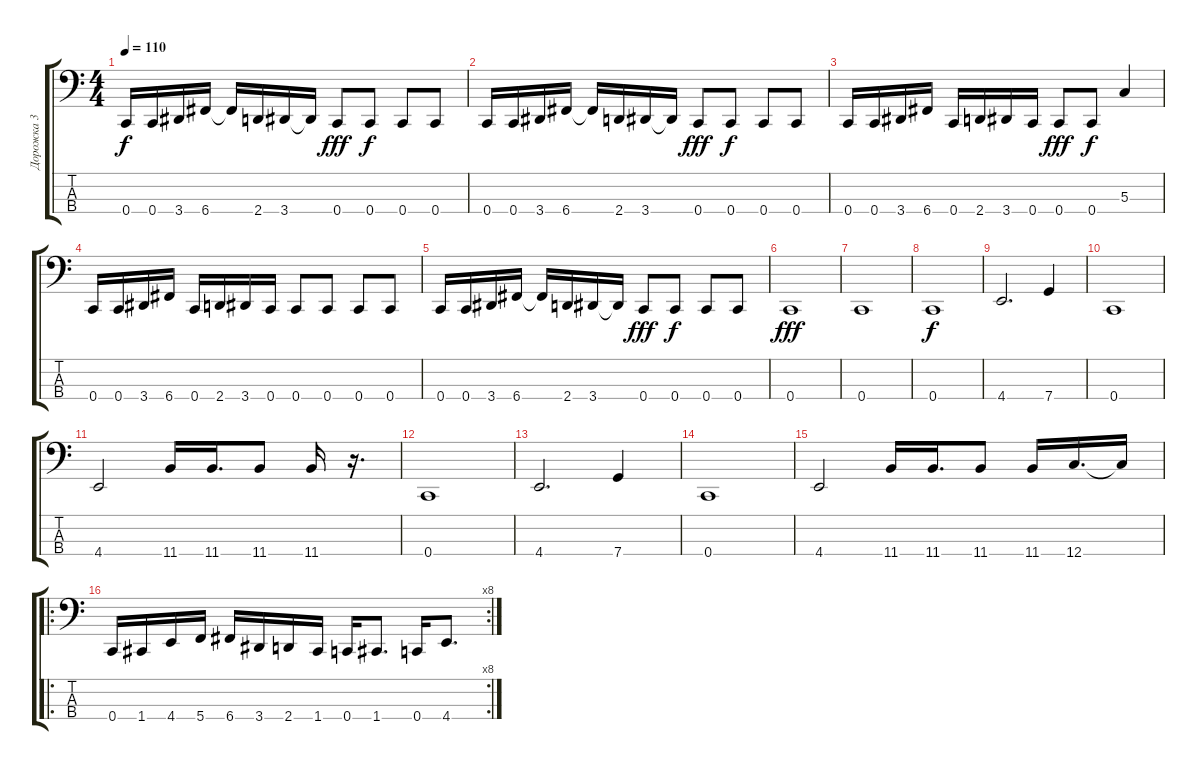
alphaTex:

\track ("Дорожка 3" "Дорожка 3") {instrument electricbassfinger}
\staff {score tabs}
\tuning (F2 C2 G1 C1) {hide}
\ts (4 4)
\tempo 110
\clef f4
\ks c
0.4.16{dy f} 0.4.16 3.4.16 6.4.16 6.4{t}.16 2.4.16 3.4.16 3.4{t}.16 0.4.8{dy fff} 0.4.8{dy f} 0.4.8 0.4.8 |
0.4.16 0.4.16 3.4.16 6.4.16 6.4{t}.16 2.4.16 3.4.16 3.4{t}.16 0.4.8{dy fff} 0.4.8{dy f} 0.4.8 0.4.8 |
0.4.16 0.4.16 3.4.16 6.4.16 0.4.16 2.4.16 3.4.16 0.4.16 0.4.8{dy fff} 0.4.8{dy f} 5.3.4 |
0.4.16 0.4.16 3.4.16 6.4.16 0.4.16 2.4.16 3.4.16 0.4.16 0.4.8 0.4.8 0.4.8 0.4.8 |
0.4.16 0.4.16 3.4.16 6.4.16 6.4{t}.16 2.4.16 3.4.16 3.4{t}.16 0.4.8{dy fff} 0.4.8{dy f} 0.4.8 0.4.8 |
0.4.1{dy fff} |
0.4.1 |
0.4.1{dy f} |
4.4.2{d} 7.4.4 |
0.4.1 |
4.4.2 11.4.16 11.4.16{d} 11.4.8 11.4.16 r.16{d} |
0.4.1 |
4.4.2{d} 7.4.4 |
0.4.1 |
4.4.2 11.4.16 11.4.16{d} 11.4.8 11.4.16 12.4.16{d} 12.4{t}.16 |
\ro
\rc 8
0.4.16 1.4.16 4.4.16 5.4.16 6.4.16 3.4.16 2.4.16 1.4.16 0.4.16 1.4.8{d} 0.4.16 4.4.8{d}
